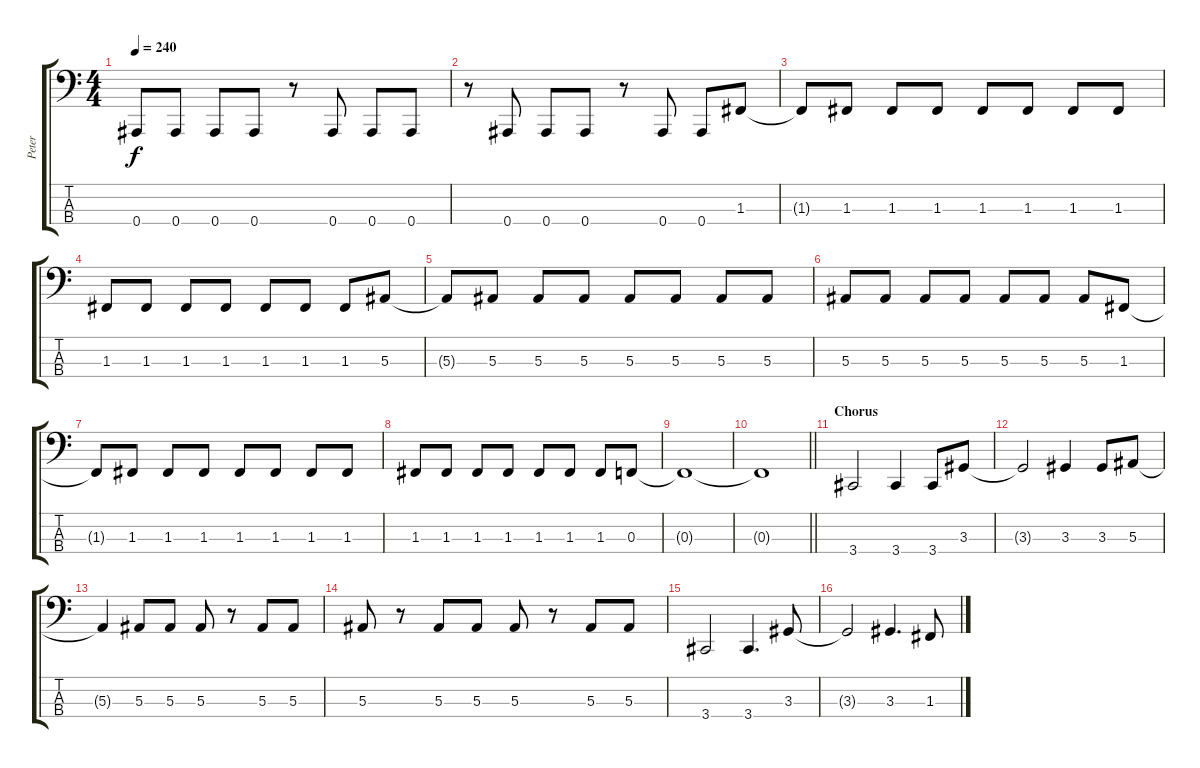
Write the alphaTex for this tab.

\track ("Peter" "Peter") {instrument electricbassfinger}
\staff {score tabs}
\tuning (Eb2 Bb1 F1 Bb0) {hide}
\ts (4 4)
\tempo 240
\clef f4
\ks c
0.4.8{dy f} 0.4.8 0.4.8 0.4.8 r.8 0.4.8 0.4.8 0.4.8 |
r.8 0.4.8 0.4.8 0.4.8 r.8 0.4.8 0.4.8 1.3.8 |
1.3{t}.8 1.3.8 1.3.8 1.3.8 1.3.8 1.3.8 1.3.8 1.3.8 |
1.3.8 1.3.8 1.3.8 1.3.8 1.3.8 1.3.8 1.3.8 5.3.8 |
5.3{t}.8 5.3.8 5.3.8 5.3.8 5.3.8 5.3.8 5.3.8 5.3.8 |
5.3.8 5.3.8 5.3.8 5.3.8 5.3.8 5.3.8 5.3.8 1.3.8 |
1.3{t}.8 1.3.8 1.3.8 1.3.8 1.3.8 1.3.8 1.3.8 1.3.8 |
1.3.8 1.3.8 1.3.8 1.3.8 1.3.8 1.3.8 1.3.8 0.3.8 |
0.3{t}.1 |
\barLineRight lightlight
0.3{t}.1 |
\section ("" "Chorus")
3.4.2 3.4.4 3.4.8 3.3.8 |
3.3{t}.2 3.3.4 3.3.8 5.3.8 |
5.3{t}.4 5.3.8 5.3.8 5.3.8 r.8 5.3.8 5.3.8 |
5.3.8 r.8 5.3.8 5.3.8 5.3.8 r.8 5.3.8 5.3.8 |
3.4.2 3.4.4{d} 3.3.8 |
3.3{t}.2 3.3.4{d} 1.3.8
